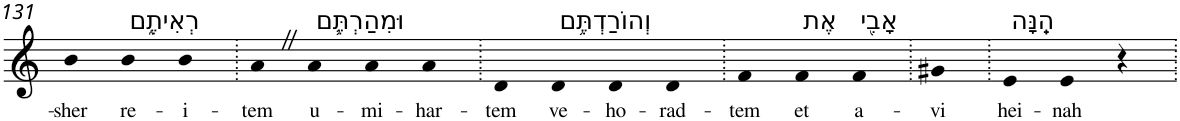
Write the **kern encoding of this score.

**kern	**text
*part1	*part1
*staff1	*staff1
*I"Piano	*
*I'Pno	*
!!LO:PB:g=z
*clefG2	*
*k[]	*
=131	=131
!	!LO:LY:b
4b	-sher
!LO:TX:a:t=רְאִיתֶ֑ם	!
!	!LO:LY:b
4b	re-
!	!LO:LY:b
4b	-i-
=132.	=132.
!	!LO:LY:b
4aZ	-tem
!LO:TX:a:t=וּמִהַרְתֶּ֛ם	!
!	!LO:LY:b
4a	u-
!	!LO:LY:b
4a	-mi-
!	!LO:LY:b
4a	-har-
=133.	=133.
!	!LO:LY:b
4d	-tem
!LO:TX:a:t=וְהוֹרַדְתֶּ֥ם	!
!	!LO:LY:b
4d	ve-
!	!LO:LY:b
4d	-ho-
!	!LO:LY:b
4d	-rad-
=134.	=134.
!	!LO:LY:b
4f	-tem
!LO:TX:a:t=אֶת	!
!	!LO:LY:b
4f	et
!LO:TX:a:t=אָבִ֖י	!
!	!LO:LY:b
4f	a-
=135.	=135.
!	!LO:LY:b
4g#X	-vi
=136.	=136.
!LO:TX:a:t=הֵֽנָּה	!
!	!LO:LY:b
4e	hei-
!	!LO:LY:b
4e	-nah
4r	.
=.	=.
*-	*-
